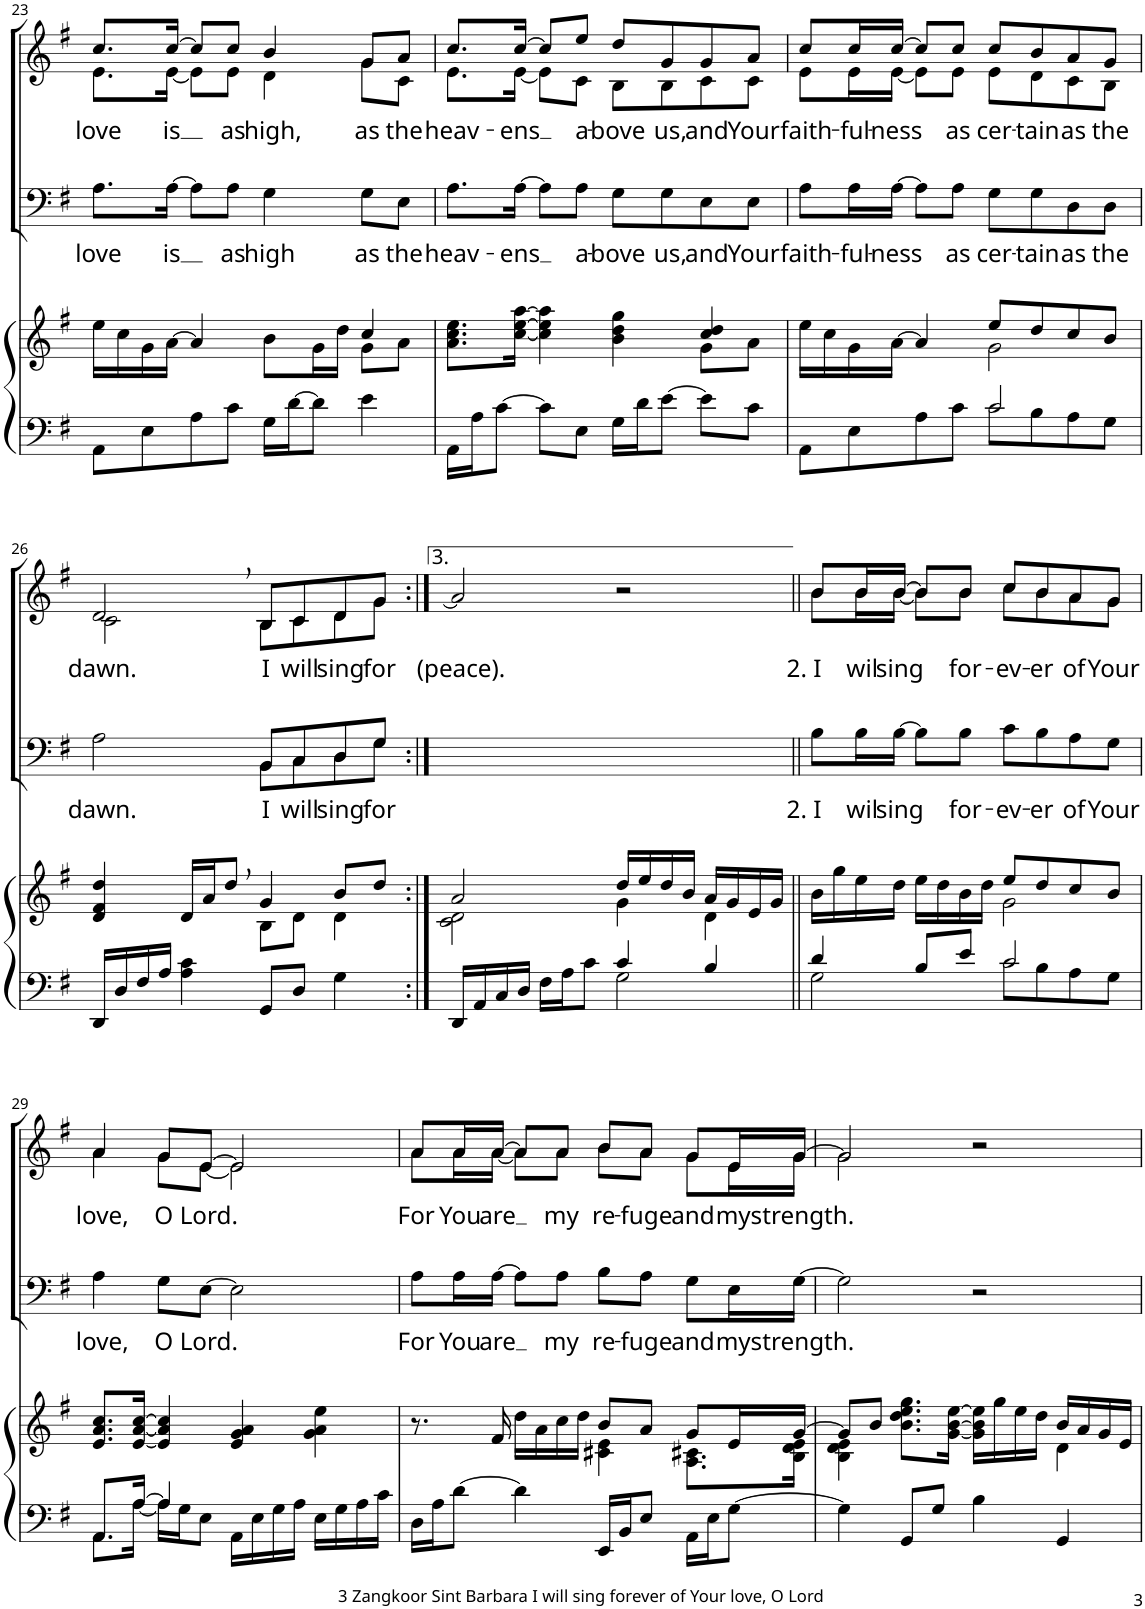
**kern	**kern	**kern	**text	**kern	**text
*part3	*part3	*part2	*part2	*part1	*part1
*staff4	*staff3	*staff2	*staff2	*staff1	*staff1
*I"Piano	*	*I"Bass	*	*I"Soprano	*
*I'Pno	*	*I'B	*	*I'S	*
!!LO:PB:g=z
*clefF4	*clefG2	*clefF4	*	*clefG2	*
*k[f#]	*k[f#]	*k[f#]	*	*k[f#]	*
*M4/4	*M4/4	*M4/4	*	*M4/4	*
=23	=23	=23	=23	=23	=23
*	*^	*	*	*	*
!	!	!	!	!LO:LY:b	!	!LO:LY:b
*	*	*	*	*	*^	*
8AA\L	16ee\LL	2.ryy	8.A\L	love	8.cc/L	8.e\L	love
.	16cc\	.	.	.	.	.	.
8E\	16g\	.	.	.	.	.	.
!	!	!	!	!LO:LY:b	!	!	!LO:LY:b
.	[16a\JJ	.	[16A\Jk	is	[16cc/Jk	[16e\Jk	is
8A\	4a/]	.	8A\L]	.	8cc/L]	8e\L]	.
!	!	!	!	!LO:LY:b	!	!	!LO:LY:b
8c\J	.	.	8A\J	as	8cc/J	8e\J	as
!	!	!	!	!LO:LY:b	!	!	!LO:LY:b
16G\LL	8b\L	.	4G\	high	4b/	4d\	high,
[16d\J	.	.	.	.	.	.	.
8d\J]	16g\L	.	.	.	.	.	.
.	16dd\JJ	.	.	.	.	.	.
!	!	!	!	!LO:LY:b	!	!	!LO:LY:b
4e\	4cc/	8g\L	8G\L	as	8g/L	8g\L	as
!	!	!	!	!LO:LY:b	!	!	!LO:LY:b
.	.	8a\J	8E\J	the	8a/J	8c\J	the
=24	=24	=24	=24	=24	=24	=24	=24
!	!	!	!	!LO:LY:b	!	!	!LO:LY:b
16AA\LL	8.a\ 8.cc\ 8.ee\L	2.ryy	8.A\L	heav-	8.cc/L	8.e\L	heav-
16A\J	.	.	.	.	.	.	.
[8c\J	.	.	.	.	.	.	.
!	!	!	!	!LO:LY:b	!	!	!LO:LY:b
.	[16cc\ [16ee\ [16aa\Jk	.	[16A\Jk	-ens	[16cc/Jk	[16e\Jk	-ens
8c\L]	4cc\] 4ee\] 4aa\]	.	8A\L]	.	8cc/L]	8e\L]	.
!	!	!	!	!LO:LY:b	!	!	!LO:LY:b
8E\J	.	.	8A\J	a-	8ee/J	8c\J	a-
!	!	!	!	!LO:LY:b	!	!	!LO:LY:b
16G\LL	4b\ 4dd\ 4gg\	.	8G\L	-bove	8dd/L	8B\L	-bove
16d\J	.	.	.	.	.	.	.
!	!	!	!	!LO:LY:b	!	!	!LO:LY:b
[8e\J	.	.	8G\	us,	8g/	8B\	us,
!	!	!	!	!LO:LY:b	!	!	!LO:LY:b
8e\L]	4cc/ 4dd/	8g\L	8E\	and	8g/	8c\	and
!	!	!	!	!LO:LY:b	!	!	!LO:LY:b
8c\J	.	8a\J	8E\J	Your	8a/J	8c\J	Your
=25	=25	=25	=25	=25	=25	=25	=25
*^	*	*	*	*	*	*	*
!	!	!	!	!	!LO:LY:b	!	!	!LO:LY:b
8AA\L	2ryy	16ee\LL	2ryy	8A\L	faith-	8cc/L	8e\L	faith-
.	.	16cc\	.	.	.	.	.	.
!	!	!	!	!	!LO:LY:b	!	!	!LO:LY:b
8E\	.	16g\	.	16A\L	-ful-	16cc/L	16e\L	-ful-
!	!	!	!	!	!LO:LY:b	!	!	!LO:LY:b
.	.	[16a\JJ	.	[16A\JJ	-ness	[16cc/JJ	[16e\JJ	-ness
8A\	.	4a/]	.	8A\L]	.	8cc/L]	8e\L]	.
!	!	!	!	!	!LO:LY:b	!	!	!LO:LY:b
8c\J	.	.	.	8A\J	as	8cc/J	8e\J	as
!	!	!	!	!	!LO:LY:b	!	!	!LO:LY:b
2c/	8c\L	8ee/L	2g\	8G\L	cer-	8cc/L	8e\L	cer-
!	!	!	!	!	!LO:LY:b	!	!	!LO:LY:b
.	8B\	8dd/	.	8G\	-tain	8b/	8d\	-tain
!	!	!	!	!	!LO:LY:b	!	!	!LO:LY:b
.	8A\	8cc/	.	8D\	as	8a/	8c\	as
!	!	!	!	!	!LO:LY:b	!	!	!LO:LY:b
.	8G\J	8b/J	.	8D\J	the	8g/J	8B\J	the
!!LO:LB:g=z	!!
=26	=26	=26	=26	=26	=26	=26	=26	=26
!	!	!	!	!	!LO:LY:b	!	!	!LO:LY:b
*v	*v	*	*	*^	*	*	*	*
16DD/LL	4d/ 4f#/ 4dd/	2ryy	2A\	2ryy	dawn.	2d,/	2c\	dawn.
16D/	.	.	.	.	.	.	.	.
16F#/	.	.	.	.	.	.	.	.
16A/JJ	.	.	.	.	.	.	.	.
4A\ 4c\	16d/LL	.	.	.	.	.	.	.
.	16a/J	.	.	.	.	.	.	.
.	8dd,/J	.	.	.	.	.	.	.
!	!	!	!	!	!LO:LY:b	!	!	!LO:LY:b
8GG/L	4g/	8B\L	8BB/L	8BB\L	I	8B/L	8B\L	I
!	!	!	!	!	!LO:LY:b	!	!	!LO:LY:b
8D/J	.	8d\J	8C/	8C\	will	8c/	8c\	will
!	!	!	!	!	!LO:LY:b	!	!	!LO:LY:b
4G\	8b/L	4d\	8D/	8D\	sing	8d/	8d\	sing
!	!	!	!	!	!LO:LY:b	!	!	!LO:LY:b
.	8dd/J	.	8G/J	8G\J	for	8g/J	8g\J	for
*	*	*	*v	*v	*	*	*	*
*	*	*	*	*	*v	*v	*
=27:|!	=27:|!	=27:|!	=27:|!	=27:|!	=27:|!	=27:|!
.	.	.	.	.	[qa	.
*^	*	*	*	*	*	*
!	!	!	!	!	!	!	!LO:LY:b
16DD/LL	2ryy	2a/	2c\ 2d\	1ryy	.	2a/]	(peace).
16AA/	.	.	.	.	.	.	.
16C/	.	.	.	.	.	.	.
16D/JJ	.	.	.	.	.	.	.
16F#\LL	.	.	.	.	.	.	.
16A\J	.	.	.	.	.	.	.
8c\J	.	.	.	.	.	.	.
4c/	2G\	16dd/LL	4g\	.	.	2r	.
.	.	16ee/	.	.	.	.	.
.	.	16dd/	.	.	.	.	.
.	.	16b/JJ	.	.	.	.	.
4B/	.	16a/LL	4d\	.	.	.	.
.	.	16g/	.	.	.	.	.
.	.	16e/	.	.	.	.	.
.	.	16g/JJ	.	.	.	.	.
=28||	=28||	=28||	=28||	=28||	=28||	=28||	=28||
!	!	!	!	!	!LO:LY:b	!	!LO:LY:b
*	*	*	*	*	*	*^	*
4d/	2G\	16b\LL	2ryy	8B\L	-2. I	8b/L	8b\L	2. I
.	.	16gg\	.	.	.	.	.	.
!	!	!	!	!	!LO:LY:b	!	!	!LO:LY:b
.	.	16ee\	.	16B\L	wil	16b/L	16b\L	wil
!	!	!	!	!	!LO:LY:b	!	!	!LO:LY:b
.	.	16dd\JJ	.	[16B\JJ	sing	[16b/JJ	[16b\JJ	sing
8B/L	.	16ee\LL	.	8B\L]	.	8b/L]	8b\L]	.
.	.	16dd\	.	.	.	.	.	.
!	!	!	!	!	!LO:LY:b	!	!	!LO:LY:b
8e/J	.	16b\	.	8B\J	for-	8b/J	8b\J	for-
.	.	16dd\JJ	.	.	.	.	.	.
!	!	!	!	!	!LO:LY:b	!	!	!LO:LY:b
2c/	8c\L	8ee/L	2g\	8c\L	-ev-	8cc/L	8cc\L	-ev-
!	!	!	!	!	!LO:LY:b	!	!	!LO:LY:b
.	8B\	8dd/	.	8B\	-er	8b/	8b\	-er
!	!	!	!	!	!LO:LY:b	!	!	!LO:LY:b
.	8A\	8cc/	.	8A\	of	8a/	8a\	of
!	!	!	!	!	!LO:LY:b	!	!	!LO:LY:b
.	8G\J	8b/J	.	8G\J	Your	8g/J	8g\J	Your
*	*	*v	*v	*	*	*	*	*
!!LO:LB:g=z	!!
=29	=29	=29	=29	=29	=29	=29	=29
!	!	!	!	!LO:LY:b	!	!	!LO:LY:b
8.AA/L	8.AA\L	8.e/ 8.a/ 8.cc/L	4A\	love,	4a/	4a\	love,
[16A/Jk	[16A\Jk	[16e/ [16a/ [16cc/Jk	.	.	.	.	.
!	!	!	!	!LO:LY:b	!	!	!LO:LY:b
4A/]	16A\LL]	4e/] 4a/] 4cc/]	8G\L	O	8g/L	8g\L	O
.	16G\J	.	.	.	.	.	.
!	!	!	!	!LO:LY:b	!	!	!LO:LY:b
.	8E\J	.	[8E\J	Lord.	[8e/J	[8e\J	Lord.
16AA\LL	2ryy	4e/ 4g/ 4a/	2E\]	.	2e/]	2e\]	.
16E\	.	.	.	.	.	.	.
16G\	.	.	.	.	.	.	.
16A\JJ	.	.	.	.	.	.	.
16E\LL	.	4g\ 4a\ 4ee\	.	.	.	.	.
16G\	.	.	.	.	.	.	.
16A\	.	.	.	.	.	.	.
16c\JJ	.	.	.	.	.	.	.
*v	*v	*	*	*	*	*	*
=30	=30	=30	=30	=30	=30	=30
*	*^	*	*	*	*	*
!	!	!	!	!LO:LY:b	!	!	!LO:LY:b
16D\LL	8.r	2ryy	8A\L	For	8a/L	8a\L	For
16A\J	.	.	.	.	.	.	.
!	!	!	!	!LO:LY:b	!	!	!LO:LY:b
[8d\J	.	.	16A\L	You	16a/L	16a\L	You
!	!	!	!	!LO:LY:b	!	!	!LO:LY:b
.	16f#/	.	[16A\JJ	are	[16a/JJ	[16a\JJ	are
4d\]	16dd\LL	.	8A\L]	.	8a/L]	8a\L]	.
.	16a\	.	.	.	.	.	.
!	!	!	!	!LO:LY:b	!	!	!LO:LY:b
.	16cc\	.	8A\J	my	8a/J	8a\J	my
.	16dd\JJ	.	.	.	.	.	.
!	!	!	!	!LO:LY:b	!	!	!LO:LY:b
16EE/LL	8b/L	4c#X\ 4e\	8B\L	re-	8b/L	8b\L	re-
16BB/J	.	.	.	.	.	.	.
!	!	!	!	!LO:LY:b	!	!	!LO:LY:b
8E/J	8a/J	.	8A\J	-fuge	8a/J	8a\J	-fuge
!	!	!	!	!LO:LY:b	!	!	!LO:LY:b
16AA\LL	8g/L	8.A\ 8.c#X\L	8G\L	and	8g/L	8g\L	and
16E\J	.	.	.	.	.	.	.
!	!	!	!	!LO:LY:b	!	!	!LO:LY:b
[8G\J	16e/L	.	16E\L	my	16e/L	16e\L	my
!	!	!	!	!LO:LY:b	!	!	!LO:LY:b
.	[16g/JJ	16B\ 16d\ 16e\Jk	[16G\JJ	strength.	[16g/JJ	16g\JJ	strength.
=31	=31	=31	=31	=31	=31	=31	=31
*	*	*	*^	*	*	*	*
4G\]	8g/L]	4B\ 4d\ 4e\	2G\]	2ryy	.	2g/]	2g\	.
.	8b/J	.	.	.	.	.	.	.
8GG/L	8.b\ 8.dd\ 8.ee\ 8.gg\L	4ryy	.	.	.	.	.	.
8G/J	.	.	.	.	.	.	.	.
.	[16g\ [16b\ [16ee\Jk	.	.	.	.	.	.	.
4B\	16g\] 16b\] 16ee\]LL	4ryy	2r	2ryy	.	2r	2ryy	.
.	16gg\	.	.	.	.	.	.	.
.	16ee\	.	.	.	.	.	.	.
.	16dd\JJ	.	.	.	.	.	.	.
4GG/	16b/LL	4d\	.	.	.	.	.	.
.	16a/	.	.	.	.	.	.	.
.	16g/	.	.	.	.	.	.	.
.	16e/JJ	.	.	.	.	.	.	.
*	*v	*v	*	*	*	*v	*v	*
*	*	*v	*v	*	*	*
=	=	=	=	=	=
*-	*-	*-	*-	*-	*-
